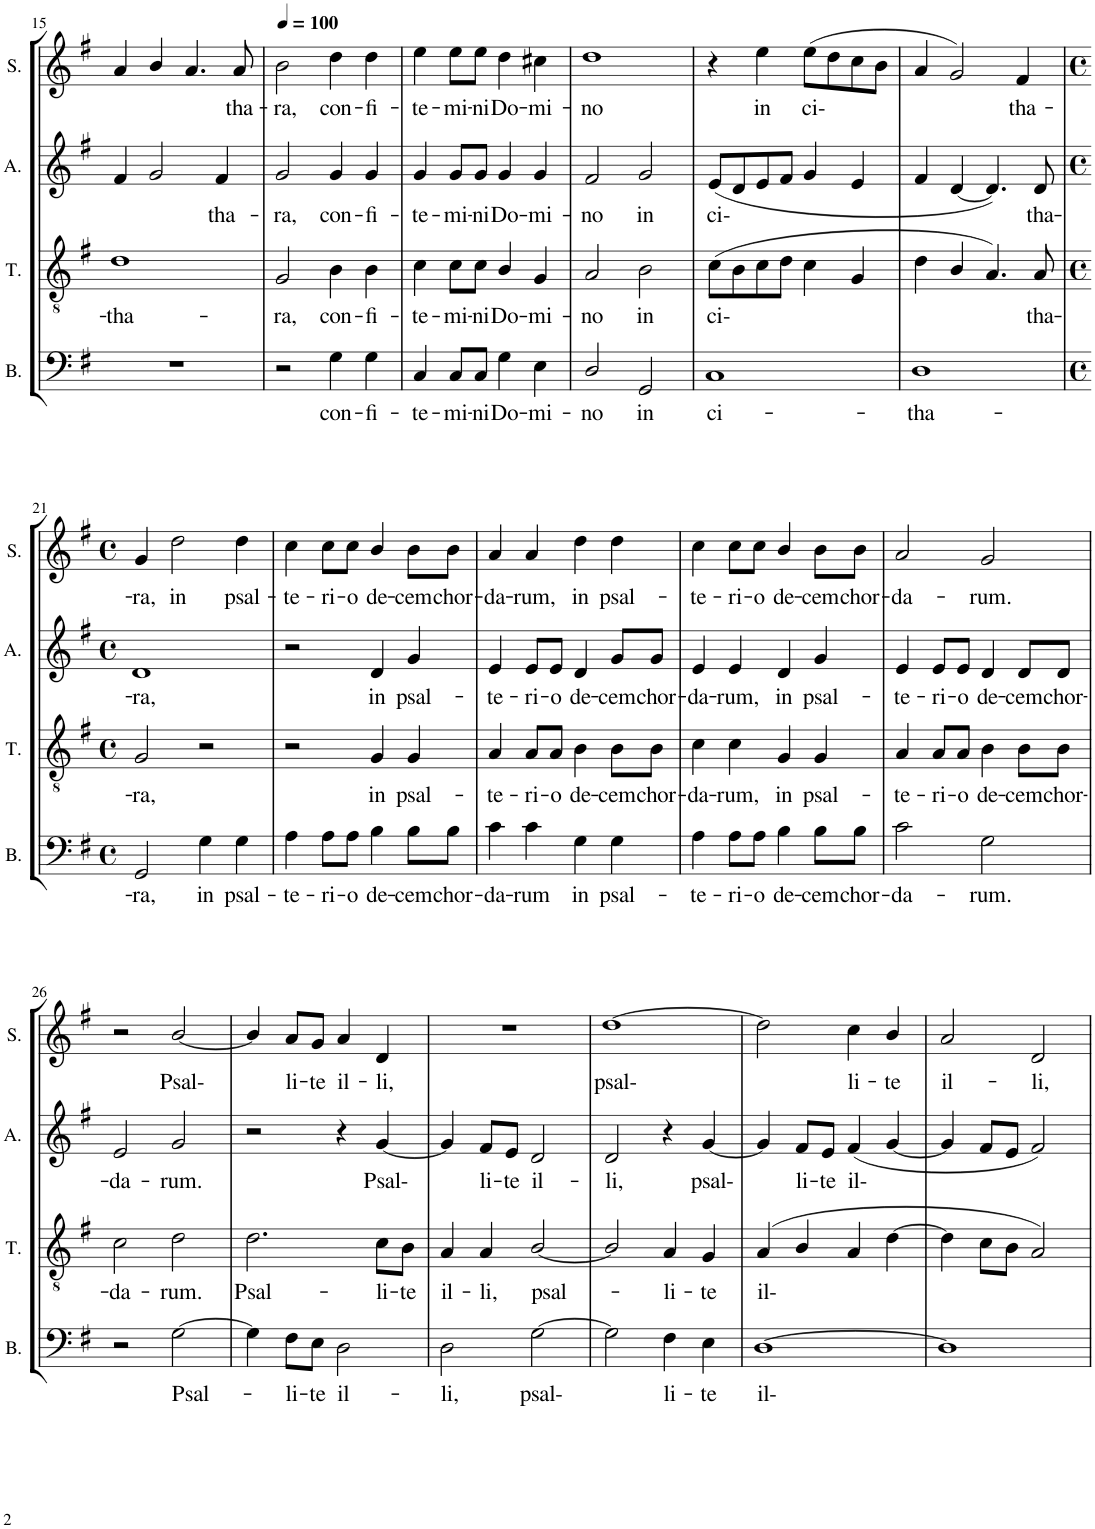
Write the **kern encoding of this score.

**kern	**text	**kern	**text	**kern	**text	**kern	**text
*part4	*part4	*part3	*part3	*part2	*part2	*part1	*part1
*staff4	*staff4	*staff3	*staff3	*staff2	*staff2	*staff1	*staff1
*I"Bass	*	*I"Tenor	*	*I"Alto	*	*I"Soprano	*
*I'B.	*	*I'T.	*	*I'A.	*	*I'S.	*
!!LO:PB:g=z
*clefF4	*	*clefGv2	*	*clefG2	*	*clefG2	*
*k[f#]	*	*k[f#]	*	*k[f#]	*	*k[f#]	*
*G:	*	*G:	*	*G:	*	*G:	*
*M4/4	*	*M4/4	*	*M4/4	*	*M4/4	*
*met(c)	*	*met(c)	*	*met(c)	*	*met(c)	*
=15	=15	=15	=15	=15	=15	=15	=15
!	!	!	!LO:LY:b	!	!	!	!
1r	.	1d	-tha-	4f#/	.	4a/	.
.	.	.	.	2g/	.	4b/	.
.	.	.	.	.	.	4.a/	.
!	!	!	!	!	!LO:LY:b	!	!
.	.	.	.	4f#/	tha-	.	.
!	!	!	!	!	!	!	!LO:LY:b
.	.	.	.	.	.	8a/	tha-
=16	=16	=16	=16	=16	=16	=16	=16
*	*	*	*	*	*	*MM100	*
!	!	!	!LO:LY:b	!	!LO:LY:b	!	!LO:LY:b
2r	.	2G/	-ra,	2g/	-ra,	2b\	-ra,
!	!LO:LY:b	!	!LO:LY:b	!	!LO:LY:b	!	!LO:LY:b
4G\	con-	4B\	con-	4g/	con-	4dd\	con-
!	!LO:LY:b	!	!LO:LY:b	!	!LO:LY:b	!	!LO:LY:b
4G\	-fi-	4B\	-fi-	4g/	-fi-	4dd\	-fi-
=17	=17	=17	=17	=17	=17	=17	=17
!	!LO:LY:b	!	!LO:LY:b	!	!LO:LY:b	!	!LO:LY:b
4C/	-te-	4c\	-te-	4g/	-te-	4ee\	-te-
!	!LO:LY:b	!	!LO:LY:b	!	!LO:LY:b	!	!LO:LY:b
8C/L	-mi-	8c\L	-mi-	8g/L	-mi-	8ee\L	-mi-
!	!LO:LY:b	!	!LO:LY:b	!	!LO:LY:b	!	!LO:LY:b
8C/J	-ni	8c\J	-ni	8g/J	-ni	8ee\J	-ni
!	!LO:LY:b	!	!LO:LY:b	!	!LO:LY:b	!	!LO:LY:b
4G\	Do-	4B/	Do-	4g/	Do-	4dd\	Do-
!	!LO:LY:b	!	!LO:LY:b	!	!LO:LY:b	!	!LO:LY:b
4E\	-mi-	4G/	-mi-	4g/	-mi-	4cc#X\	-mi-
=18	=18	=18	=18	=18	=18	=18	=18
!	!LO:LY:b	!	!LO:LY:b	!	!LO:LY:b	!	!LO:LY:b
2D/	-no	2A/	-no	2f#/	-no	1dd	-no
!	!LO:LY:b	!	!LO:LY:b	!	!LO:LY:b	!	!
2GG/	in	2B\	in	2g/	in	.	.
=19	=19	=19	=19	=19	=19	=19	=19
!	!LO:LY:b	!	!LO:LY:b	!	!LO:LY:b	!	!
1C	ci-	(8c\L	ci-	(8e/L	ci-	4r	.
.	.	8B\	.	8d/	.	.	.
!	!	!	!	!	!	!	!LO:LY:b
.	.	8c\	.	8e/	.	4ee\	in
.	.	8d\J	.	8f#/J	.	.	.
!	!	!	!	!	!	!	!LO:LY:b
.	.	4c\	.	4g/	.	(8ee\L	ci-
.	.	.	.	.	.	8dd\	.
.	.	4G/	.	4e/	.	8cc\	.
.	.	.	.	.	.	8b\J	.
=20	=20	=20	=20	=20	=20	=20	=20
!	!LO:LY:b	!	!	!	!	!	!
1D	-tha-	4d\	.	4f#/	.	4a/	.
.	.	4B/	.	[4d/	.	2g/)	.
.	.	4.A/)	.	4.d/])	.	.	.
!	!	!	!	!	!	!	!LO:LY:b
.	.	.	.	.	.	4f#/	tha-
!	!	!	!LO:LY:b	!	!LO:LY:b	!	!
.	.	8A/	tha-	8d/	tha-	.	.
!!LO:LB:g=z
=21	=21	=21	=21	=21	=21	=21	=21
*M4/4	*	*M4/4	*	*M4/4	*	*M4/4	*
*met(c)	*	*met(c)	*	*met(c)	*	*met(c)	*
!	!LO:LY:b	!	!LO:LY:b	!	!LO:LY:b	!	!LO:LY:b
2GG/	-ra,	2G/	-ra,	1d	-ra,	4g/	-ra,
!	!	!	!	!	!	!	!LO:LY:b
.	.	.	.	.	.	2dd\	in
!	!LO:LY:b	!	!	!	!	!	!
4G\	in	2r	.	.	.	.	.
!	!LO:LY:b	!	!	!	!	!	!LO:LY:b
4G\	psal-	.	.	.	.	4dd\	psal-
=22	=22	=22	=22	=22	=22	=22	=22
!	!LO:LY:b	!	!	!	!	!	!LO:LY:b
4A\	-te-	2r	.	2r	.	4cc\	-te-
!	!LO:LY:b	!	!	!	!	!	!LO:LY:b
8A\L	-ri-	.	.	.	.	8cc\L	-ri-
!	!LO:LY:b	!	!	!	!	!	!LO:LY:b
8A\J	-o	.	.	.	.	8cc\J	-o
!	!LO:LY:b	!	!LO:LY:b	!	!LO:LY:b	!	!LO:LY:b
4B\	de-	4G/	in	4d/	in	4b/	de-
!	!LO:LY:b	!	!LO:LY:b	!	!LO:LY:b	!	!LO:LY:b
8B\L	-cem	4G/	psal-	4g/	psal-	8b\L	-cem
!	!LO:LY:b	!	!	!	!	!	!LO:LY:b
8B\J	chor-	.	.	.	.	8b\J	chor-
=23	=23	=23	=23	=23	=23	=23	=23
!	!LO:LY:b	!	!LO:LY:b	!	!LO:LY:b	!	!LO:LY:b
4c\	-da-	4A/	-te-	4e/	-te-	4a/	-da-
!	!LO:LY:b	!	!LO:LY:b	!	!LO:LY:b	!	!LO:LY:b
4c\	-rum	8A/L	-ri-	8e/L	-ri-	4a/	-rum,
!	!	!	!LO:LY:b	!	!LO:LY:b	!	!
.	.	8A/J	-o	8e/J	-o	.	.
!	!LO:LY:b	!	!LO:LY:b	!	!LO:LY:b	!	!LO:LY:b
4G\	in	4B\	de-	4d/	de-	4dd\	in
!	!LO:LY:b	!	!LO:LY:b	!	!LO:LY:b	!	!LO:LY:b
4G\	psal-	8B\L	-cem	8g/L	-cem	4dd\	psal-
!	!	!	!LO:LY:b	!	!LO:LY:b	!	!
.	.	8B\J	chor-	8g/J	chor-	.	.
=24	=24	=24	=24	=24	=24	=24	=24
!	!LO:LY:b	!	!LO:LY:b	!	!LO:LY:b	!	!LO:LY:b
4A\	-te-	4c\	-da-	4e/	-da-	4cc\	-te-
!	!LO:LY:b	!	!LO:LY:b	!	!LO:LY:b	!	!LO:LY:b
8A\L	-ri-	4c\	-rum,	4e/	-rum,	8cc\L	-ri-
!	!LO:LY:b	!	!	!	!	!	!LO:LY:b
8A\J	-o	.	.	.	.	8cc\J	-o
!	!LO:LY:b	!	!LO:LY:b	!	!LO:LY:b	!	!LO:LY:b
4B\	de-	4G/	in	4d/	in	4b/	de-
!	!LO:LY:b	!	!LO:LY:b	!	!LO:LY:b	!	!LO:LY:b
8B\L	-cem	4G/	psal-	4g/	psal-	8b\L	-cem
!	!LO:LY:b	!	!	!	!	!	!LO:LY:b
8B\J	chor-	.	.	.	.	8b\J	chor-
=25	=25	=25	=25	=25	=25	=25	=25
!	!LO:LY:b	!	!LO:LY:b	!	!LO:LY:b	!	!LO:LY:b
2c\	-da-	4A/	-te-	4e/	-te-	2a/	-da-
!	!	!	!LO:LY:b	!	!LO:LY:b	!	!
.	.	8A/L	-ri-	8e/L	-ri-	.	.
!	!	!	!LO:LY:b	!	!LO:LY:b	!	!
.	.	8A/J	-o	8e/J	-o	.	.
!	!LO:LY:b	!	!LO:LY:b	!	!LO:LY:b	!	!LO:LY:b
2G\	-rum.	4B\	de-	4d/	de-	2g/	-rum.
!	!	!	!LO:LY:b	!	!LO:LY:b	!	!
.	.	8B\L	-cem	8d/L	-cem	.	.
!	!	!	!LO:LY:b	!	!LO:LY:b	!	!
.	.	8B\J	chor-	8d/J	chor-	.	.
!!LO:LB:g=z
=26	=26	=26	=26	=26	=26	=26	=26
!	!	!	!LO:LY:b	!	!LO:LY:b	!	!
2r	.	2c\	-da-	2e/	-da-	2r	.
!	!LO:LY:b	!	!LO:LY:b	!	!LO:LY:b	!	!LO:LY:b
[2G\	Psal-	2d\	-rum.	2g/	-rum.	[2b/	Psal-
=27	=27	=27	=27	=27	=27	=27	=27
!	!	!	!LO:LY:b	!	!	!	!
4G\]	.	2.d\	Psal-	2r	.	4b/]	.
!	!LO:LY:b	!	!	!	!	!	!LO:LY:b
8F#\L	-li-	.	.	.	.	8a/L	li-
!	!LO:LY:b	!	!	!	!	!	!LO:LY:b
8E\J	-te	.	.	.	.	8g/J	-te
!	!LO:LY:b	!	!	!	!	!	!LO:LY:b
2D\	il-	.	.	4r	.	4a/	il-
!	!	!	!LO:LY:b	!	!LO:LY:b	!	!LO:LY:b
.	.	8c\L	-li-	[4g/	Psal-	4d/	-li,
!	!	!	!LO:LY:b	!	!	!	!
.	.	8B\J	-te	.	.	.	.
=28	=28	=28	=28	=28	=28	=28	=28
!	!LO:LY:b	!	!LO:LY:b	!	!	!	!
2D\	-li,	4A/	il-	4g/]	.	1r	.
!	!	!	!LO:LY:b	!	!LO:LY:b	!	!
.	.	4A/	-li,	8f#/L	li-	.	.
!	!	!	!	!	!LO:LY:b	!	!
.	.	.	.	8e/J	-te	.	.
!	!LO:LY:b	!	!LO:LY:b	!	!LO:LY:b	!	!
[2G\	psal-	[2B/	psal-	2d/	il-	.	.
=29	=29	=29	=29	=29	=29	=29	=29
!	!	!	!	!	!LO:LY:b	!	!LO:LY:b
2G\]	.	2B/]	.	2d/	-li,	[1dd	psal-
!	!LO:LY:b	!	!LO:LY:b	!	!	!	!
4F#\	li-	4A/	-li-	4r	.	.	.
!	!LO:LY:b	!	!LO:LY:b	!	!LO:LY:b	!	!
4E\	-te	4G/	-te	[4g/	psal-	.	.
=30	=30	=30	=30	=30	=30	=30	=30
!	!LO:LY:b	!	!LO:LY:b	!	!	!	!
[1D	il-	(4A/	il-	4g/]	.	2dd\]	.
!	!	!	!	!	!LO:LY:b	!	!
.	.	4B/	.	8f#/L	li-	.	.
!	!	!	!	!	!LO:LY:b	!	!
.	.	.	.	8e/J	-te	.	.
!	!	!	!	!	!LO:LY:b	!	!LO:LY:b
.	.	4A/	.	(4f#/	il-	4cc\	li-
!	!	!	!	!	!	!	!LO:LY:b
.	.	[4d\	.	[4g/	.	4b/	-te
=31	=31	=31	=31	=31	=31	=31	=31
!	!	!	!	!	!	!	!LO:LY:b
1D]	.	4d\]	.	4g/]	.	2a/	il-
.	.	8c\L	.	8f#/L	.	.	.
.	.	8B\J	.	8e/J	.	.	.
!	!	!	!	!	!	!	!LO:LY:b
.	.	2A/)	.	2f#/)	.	2d/	-li,
=	=	=	=	=	=	=	=
*-	*-	*-	*-	*-	*-	*-	*-
